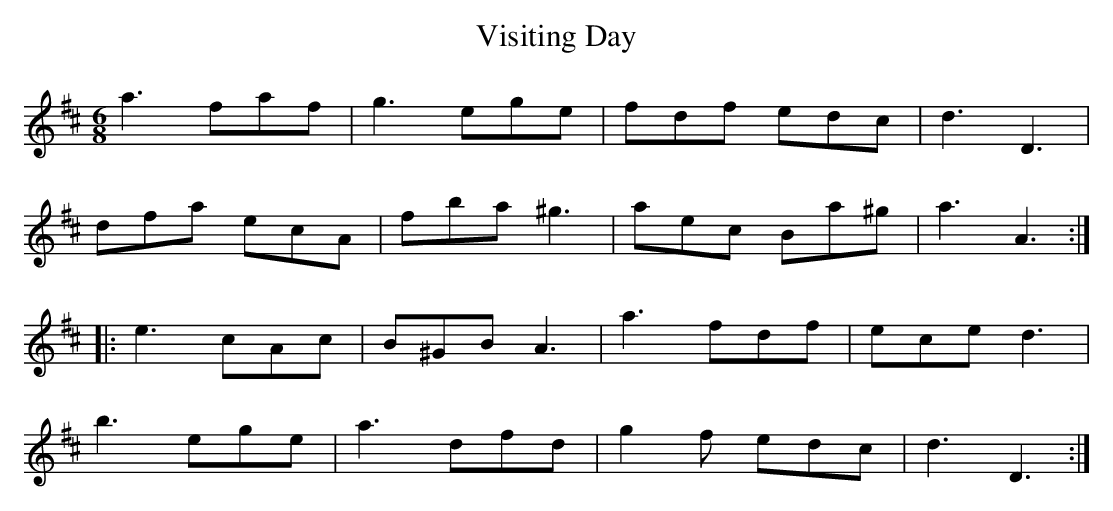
X:1
T:Visiting Day
M:6/8
L:1/8
K:D
a3 faf|g3 ege|fdf edc|d3 D3|
dfa ecA|fba ^g3|aec Ba^g|a3 A3:|
|:e3 cAc|B^GB A3|a3 fdf|ece d3|
b3 ege|a3 dfd|g2f edc|d3 D3:|]
